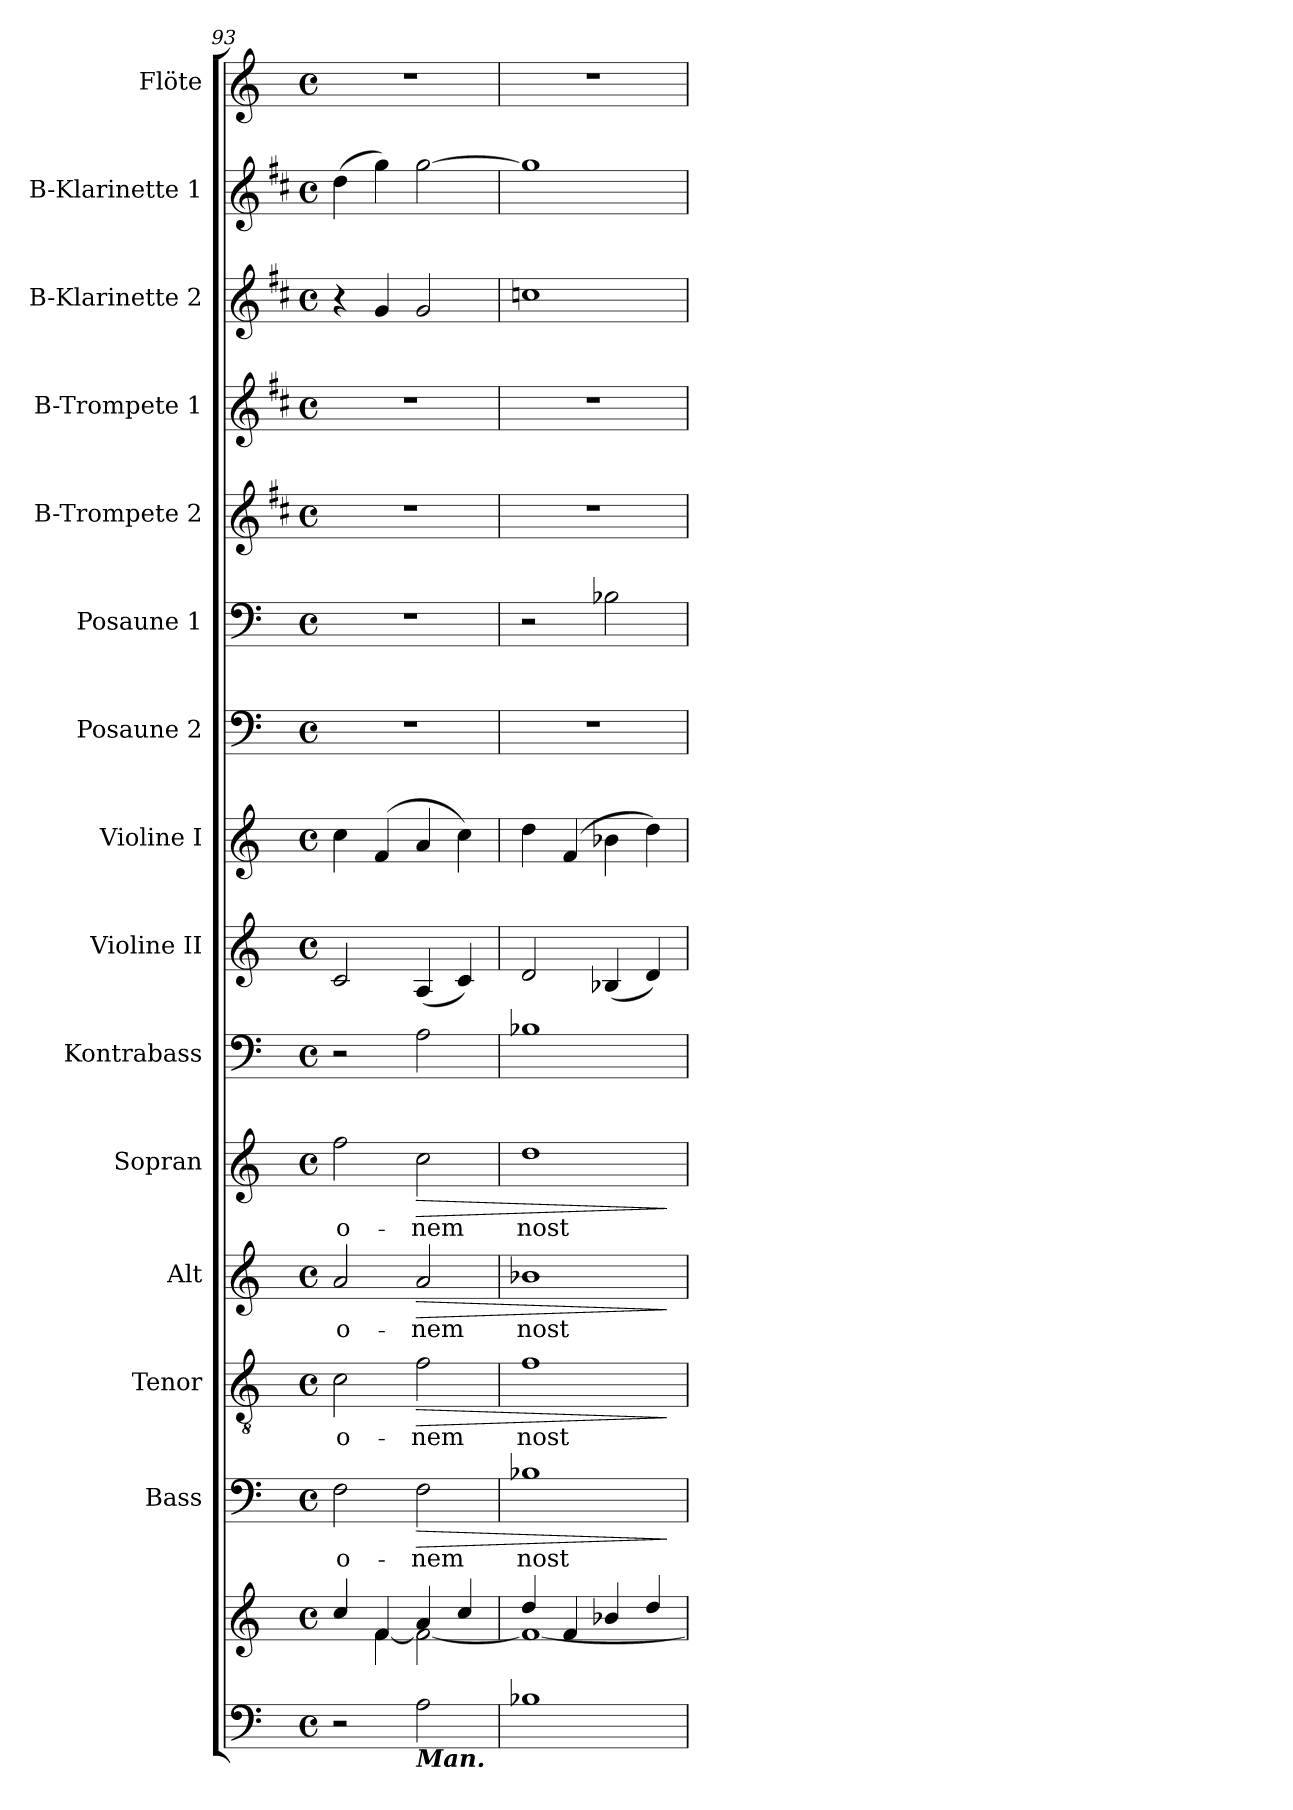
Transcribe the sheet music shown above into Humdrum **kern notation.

**kern	**kern	**kern	**text	**dynam	**kern	**text	**dynam	**kern	**text	**dynam	**kern	**text	**dynam	**kern	**kern	**kern	**kern	**kern	**kern	**kern	**kern	**kern	**kern
*part15	*part15	*part14	*part14	*part14	*part13	*part13	*part13	*part12	*part12	*part12	*part11	*part11	*part11	*part10	*part9	*part8	*part7	*part6	*part5	*part4	*part3	*part2	*part1
*staff16	*staff15	*staff14	*staff14	*staff14	*staff13	*staff13	*staff13	*staff12	*staff12	*staff12	*staff11	*staff11	*staff11	*staff10	*staff9	*staff8	*staff7	*staff6	*staff5	*staff4	*staff3	*staff2	*staff1
*	*	*I"Bass	*	*	*I"Tenor	*	*	*I"Alt	*	*	*I"Sopran	*	*	*I"Kontrabass	*I"Violine II	*I"Violine I	*I"Posaune 2	*I"Posaune 1	*I"B-Trompete 2	*I"B-Trompete 1	*I"B-Klarinette 2	*I"B-Klarinette 1	*I"Flöte
*	*	*I'B.	*	*	*I'T.	*	*	*I'A.	*	*	*I'S.	*	*	*I'Kb.	*I'Vl. II	*I'Vl. I	*I'Pos. 2	*I'Pos. 1	*I'B Trp. 2	*I'B Trp. 1	*I'B Kl. 2	*I'B Kl. 1	*I'Fl.
*clefF4	*clefG2	*clefF4	*	*	*clefGv2	*	*	*clefG2	*	*	*clefG2	*	*	*clefF4	*clefG2	*clefG2	*clefF4	*clefF4	*clefG2	*clefG2	*clefG2	*clefG2	*clefG2
*	*	*	*	*	*	*	*	*	*	*	*	*	*	*ITrd7c12	*	*	*	*	*ITrd1c2	*ITrd1c2	*ITrd1c2	*ITrd1c2	*
*k[]	*k[]	*k[]	*	*	*k[]	*	*	*k[]	*	*	*k[]	*	*	*k[]	*k[]	*k[]	*k[]	*k[]	*k[]	*k[]	*k[]	*k[]	*k[]
*C:	*C:	*C:	*	*	*C:	*	*	*C:	*	*	*C:	*	*	*C:	*C:	*C:	*C:	*C:	*C:	*C:	*C:	*C:	*C:
*M4/4	*M4/4	*M4/4	*	*	*M4/4	*	*	*M4/4	*	*	*M4/4	*	*	*M4/4	*M4/4	*M4/4	*M4/4	*M4/4	*M4/4	*M4/4	*M4/4	*M4/4	*M4/4
*met(c)	*met(c)	*met(c)	*	*	*met(c)	*	*	*met(c)	*	*	*met(c)	*	*	*met(c)	*met(c)	*met(c)	*met(c)	*met(c)	*met(c)	*met(c)	*met(c)	*met(c)	*met(c)
=93	=93	=93	=93	=93	=93	=93	=93	=93	=93	=93	=93	=93	=93	=93	=93	=93	=93	=93	=93	=93	=93	=93	=93
*	*^	*	*	*	*	*	*	*	*	*	*	*	*	*	*	*	*	*	*	*	*	*	*
!	!	!	!	!LO:LY:b	!	!	!LO:LY:b	!	!	!LO:LY:b	!	!	!LO:LY:b	!	!	!	!	!	!	!	!	!	!	!
2r	4cc/	4ryy	2F\	-o-	.	2c\	-o-	.	2a/	-o-	.	2ff\	-o-	.	2r	2c/	4cc\	1r	1r	1r	1r	4r	(>4cc\	1r
.	4f/	[<4f\	.	.	.	.	.	.	.	.	.	.	.	.	.	.	(4f/	.	.	.	.	4f/	4ff\)	.
!LO:TX:b:Bi:t=Man.	!	!	!	!	!	!	!	!	!	!	!	!	!	!	!	!	!	!	!	!	!	!	!	!
!	!	!	!	!LO:LY:b	!LO:HP:b	!	!LO:LY:b	!LO:HP:b	!	!LO:LY:b	!LO:HP:b	!	!LO:LY:b	!LO:HP:b	!	!	!	!	!	!	!	!	!	!
2A\	4a/	2f\_	2F\	-nem	>	2f\	-nem	>	2a/	-nem	>	2cc\	-nem	>	2AA\	(<4A/	4a/	.	.	.	.	2f/	[2ff\	.
.	4cc/	.	.	.	.	.	.	.	.	.	.	.	.	.	.	4c/)	4cc\)	.	.	.	.	.	.	.
!!LO:PB:g=z
=94	=94	=94	=94	=94	=94	=94	=94	=94	=94	=94	=94	=94	=94	=94	=94	=94	=94	=94	=94	=94	=94	=94	=94	=94
!	!	!	!	!LO:LY:b	!	!	!LO:LY:b	!	!	!LO:LY:b	!	!	!LO:LY:b	!	!	!	!	!	!	!	!	!	!	!
1B-X	4dd/	1f_	1B-X	nost-	.	1f	nost-	.	1b-X	nost-	.	1dd	nost-	.	1BB-X	2d/	4dd\	1r	2r	1r	1r	1b-X	1ff]	1r
.	4f/	.	.	.	.	.	.	.	.	.	.	.	.	.	.	.	(4f/	.	.	.	.	.	.	.
.	4b-X/	.	.	.	.	.	.	.	.	.	.	.	.	.	.	(<4B-X/	4b-X\	.	2B-X\	.	.	.	.	.
.	4dd/	.	.	.	.	.	.	.	.	.	.	.	.	.	.	4d/)	4dd\)	.	.	.	.	.	.	.
*	*v	*v	*	*	*	*	*	*	*	*	*	*	*	*	*	*	*	*	*	*	*	*	*	*
.	.	.	.	]	.	.	]	.	.	]	.	.	]	.	.	.	.	.	.	.	.	.	.
=	=	=	=	=	=	=	=	=	=	=	=	=	=	=	=	=	=	=	=	=	=	=	=
*-	*-	*-	*-	*-	*-	*-	*-	*-	*-	*-	*-	*-	*-	*-	*-	*-	*-	*-	*-	*-	*-	*-	*-
